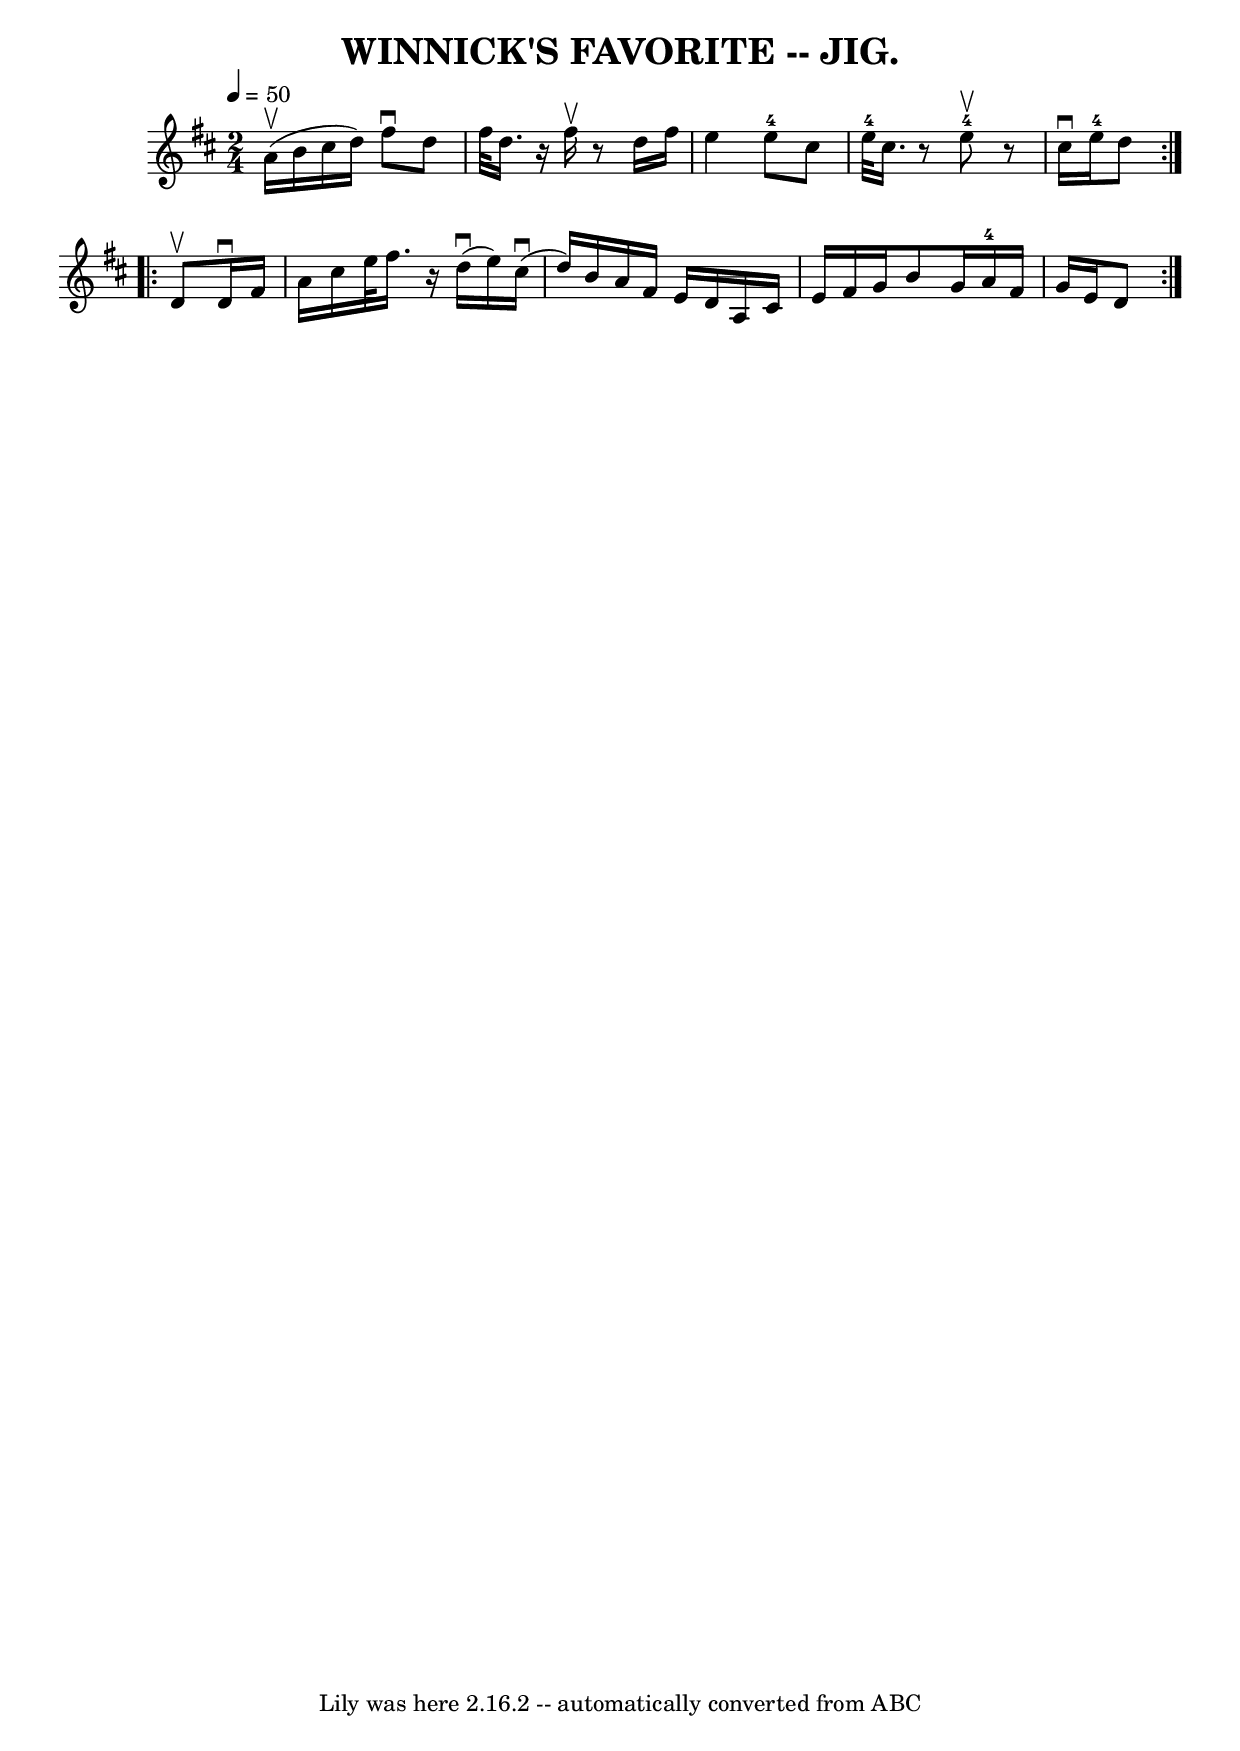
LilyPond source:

\version "2.16.2"
\include "Mammoth.ily"
\header {
  %% book = "Coles pg. 82.3"
  crossRefNumber = "1"
  footnotes = ""
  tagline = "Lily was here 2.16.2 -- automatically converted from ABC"
  title = "WINNICK'S FAVORITE -- JIG."

}
voicedefault =  {



  \repeat volta 2 {

    \time 2/4 \tempo  4=50
    
    \key d \major
 a'16 (^\upbow b'16 cis''16 d''16)   |
    
    fis''8^\downbow d''8 fis''32 d''16.    r16 fis''16^\upbow |
    
    r8 d''16 fis''16 e''4    |
    e''8-4 cis''8 e''32 
    -4 cis''16.    r8 e''8-4^\upbow   |
    r8 cis''16^\downbow  
    e''16-4 d''8  
  }     
  \repeat volta 2 {
    d'8^\upbow   |
    d'16 
    ^\downbow fis'16 a'16 cis''16 e''32 fis''16.    r16 d''16 
    (^\downbow |
    e''16) cis''16 (^\downbow d''16) b'16    
    a'16 fis'16 e'16 d'16    |
    a16 cis'16 e'16 fis'16    
    g'16 b'8 g'16  |
    a'16-4 fis'16 g'16 e'16 d'8  
  }   

}

\score{
  <<

    \context Staff="default"
    {
      \voicedefault 
      
    }

  >>
  \layout {
    
  }
  \midi {
  }

}
